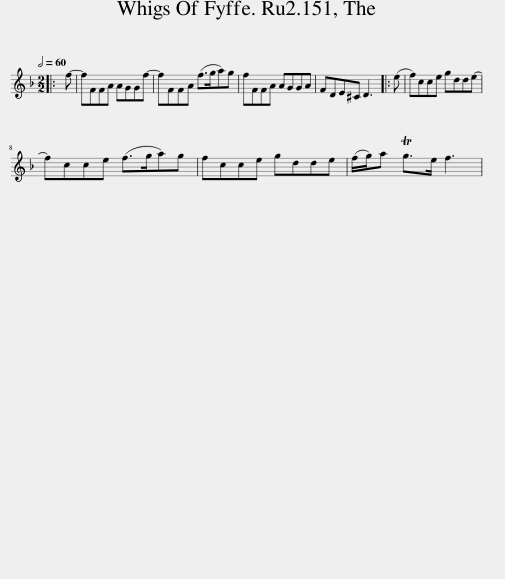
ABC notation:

X:1
L:1/8
Q:1/2=60
M:2/2
I:linebreak $
K:F
V:1 treble
V:1
|: f- | fFFA AGGf- | fFFA (f>ga)g | fFFA AGGA | FDE^C D3 |: %5
 (e | f)cce gdd(e |$ f)cce (f>ga)g | fcce gdde | (f/g/)a Tg>e f3 | %10
